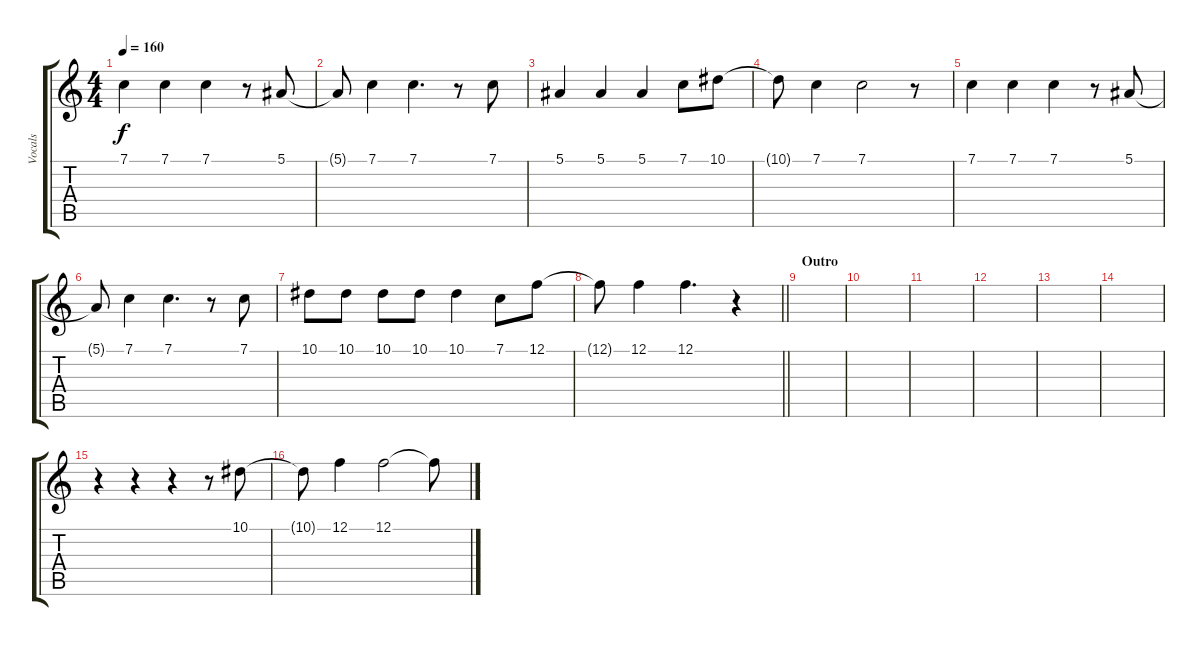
\track ("Vocals" "Vocals") {instrument altosax}
\staff {score tabs}
\tuning (F4 C4 Ab3 Eb3 Bb2 F2) {hide}
\ts (4 4)
\tempo 160
\clef g2
\ks c
7.1.4{dy f} 7.1.4 7.1.4 r.8 5.1.8 |
5.1{t}.8 7.1.4 7.1.4{d} r.8 7.1.8 |
5.1.4 5.1.4 5.1.4 7.1.8 10.1.8 |
10.1{t}.8 7.1.4 7.1.2 r.8 |
7.1.4 7.1.4 7.1.4 r.8 5.1.8 |
5.1{t}.8 7.1.4 7.1.4{d} r.8 7.1.8 |
10.1.8 10.1.8 10.1.8 10.1.8 10.1.4 7.1.8 12.1.8 |
\barLineRight lightlight
12.1{t}.8 12.1.4 12.1.4{d} r.4 |
\section ("" "Outro")
|
|
|
|
|
|
r.4 r.4 r.4 r.8 10.1.8 |
10.1{t}.8 12.1.4 12.1.2 12.1{t}.8
